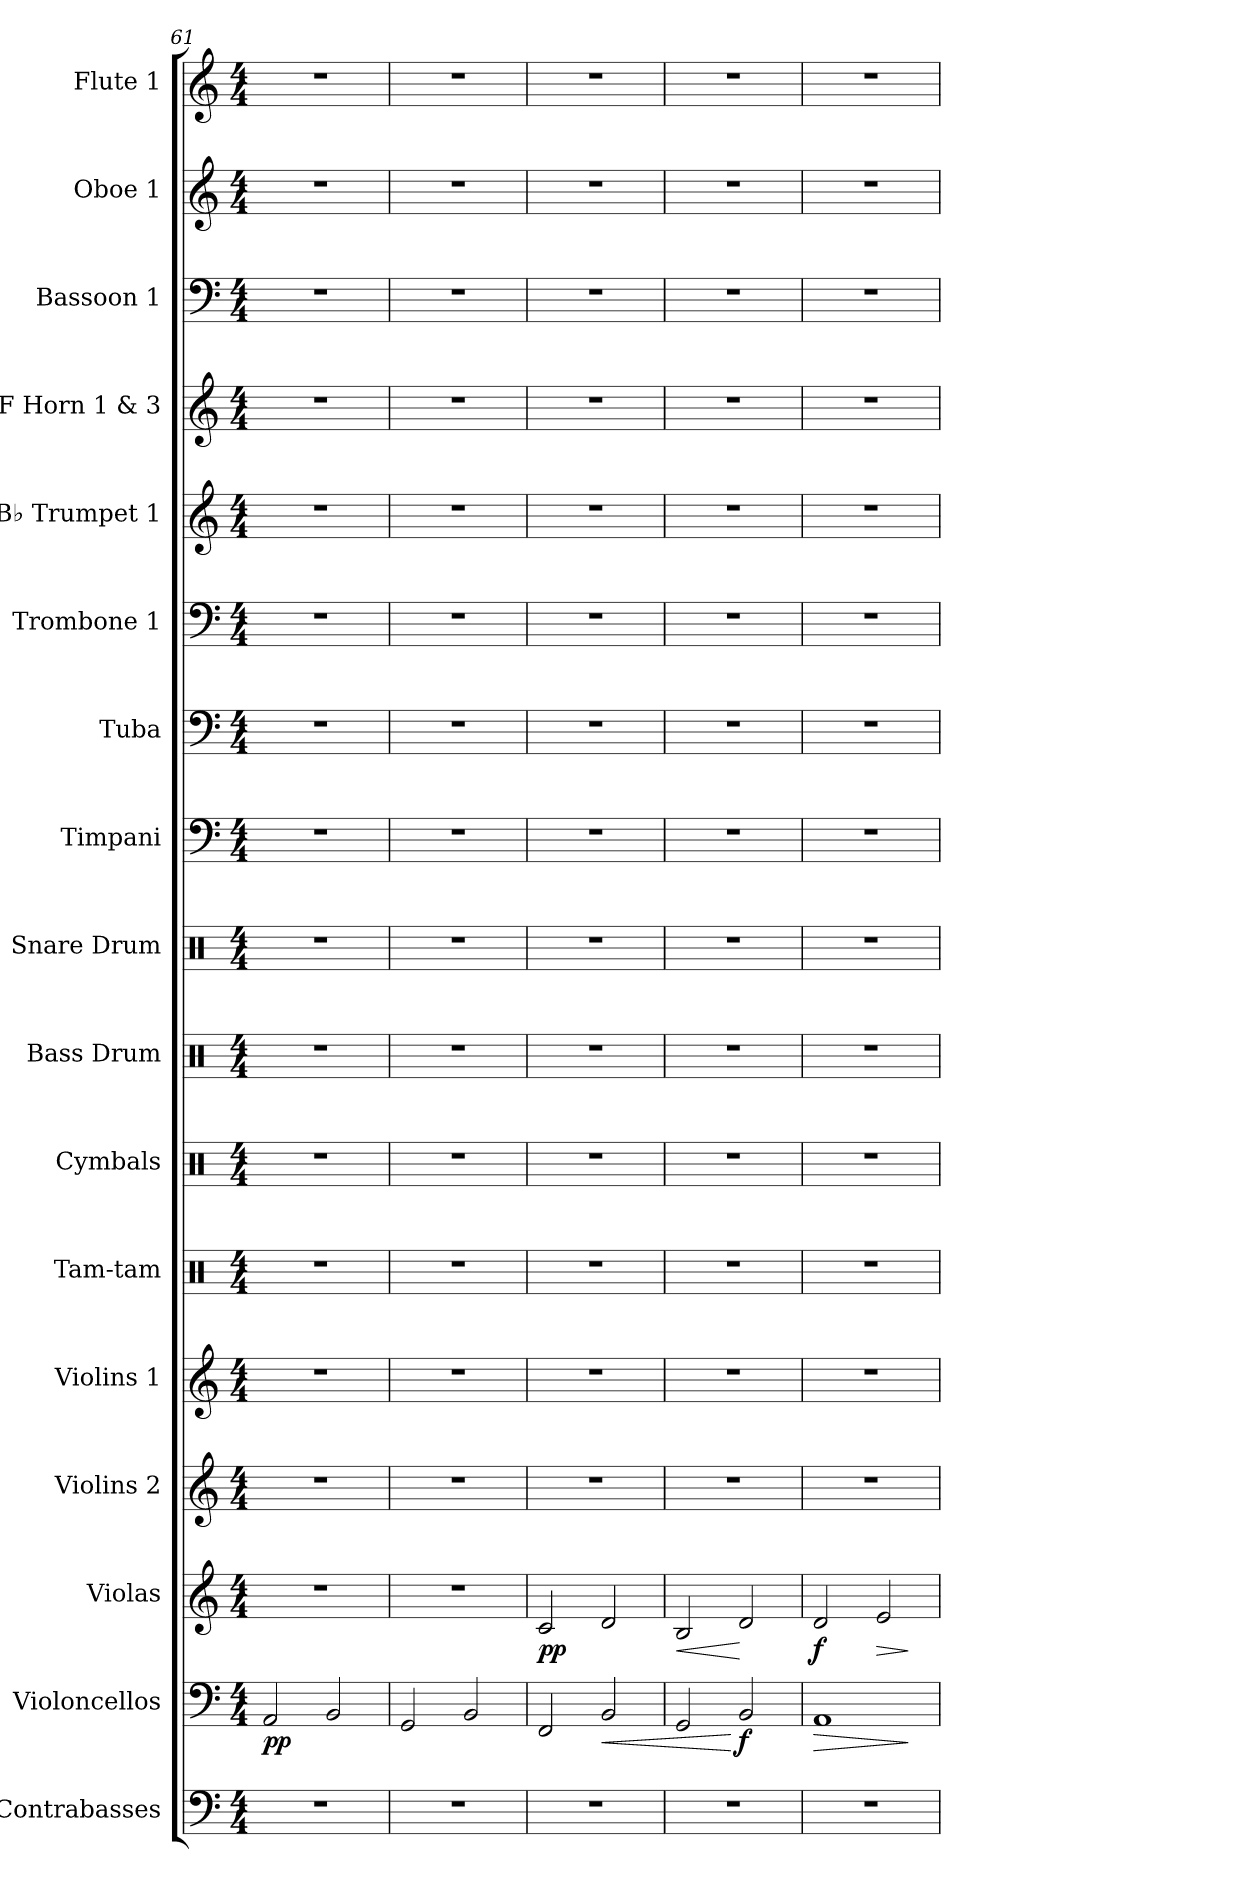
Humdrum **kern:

**kern	**kern	**dynam	**kern	**dynam	**kern	**kern	**kern	**kern	**kern	**kern	**kern	**kern	**kern	**kern	**kern	**kern	**kern	**kern
*part17	*part16	*part16	*part15	*part15	*part14	*part13	*part12	*part11	*part10	*part9	*part8	*part7	*part6	*part5	*part4	*part3	*part2	*part1
*staff17	*staff16	*staff16	*staff15	*staff15	*staff14	*staff13	*staff12	*staff11	*staff10	*staff9	*staff8	*staff7	*staff6	*staff5	*staff4	*staff3	*staff2	*staff1
*I"Contrabasses	*I"Violoncellos	*	*I"Violas	*	*I"Violins 2	*I"Violins 1	*I"Tam-tam	*I"Cymbals	*I"Bass Drum	*I"Snare Drum	*I"Timpani	*I"Tuba	*I"Trombone 1	*I"B♭ Trumpet 1	*I"F Horn 1 &amp; 3	*I"Bassoon 1	*I"Oboe 1	*I"Flute 1
*I'Cbs.	*I'Vcs.	*	*I'Vlas.	*	*I'Vlns. 2	*I'Vlns. 1	*I'T.-t.	*I'Cym.	*I'B. D.	*I'S. D.	*I'Timp.	*I'Tba.	*I'Tbn. 1	*I'B♭ Tpt. 1	*I'F Hn. 1 3	*I'Bsn. 1	*I'Ob. 1	*I'Fl. 1
*clefF4	*clefF4	*	*clefG2	*	*clefG2	*clefG2	*clefX	*clefX	*clefX	*clefX	*clefF4	*clefF4	*clefF4	*clefG2	*clefG2	*clefF4	*clefG2	*clefG2
*ITrd7c12	*	*	*	*	*	*	*	*	*	*	*	*	*	*ITrd1c2	*ITrd4c7	*	*	*
*k[]	*k[]	*	*k[]	*	*k[]	*k[]	*k[]	*k[]	*k[]	*k[]	*k[]	*k[]	*k[]	*k[b-e-]	*k[b-]	*k[]	*k[]	*k[]
*C:	*C:	*	*C:	*	*C:	*C:	*C:	*C:	*C:	*C:	*C:	*C:	*C:	*B-:	*F:	*C:	*C:	*C:
*M4/4	*M4/4	*	*M4/4	*	*M4/4	*M4/4	*M4/4	*M4/4	*M4/4	*M4/4	*M4/4	*M4/4	*M4/4	*M4/4	*M4/4	*M4/4	*M4/4	*M4/4
=61	=61	=61	=61	=61	=61	=61	=61	=61	=61	=61	=61	=61	=61	=61	=61	=61	=61	=61
1r	2AAi/	pp	1r	.	1r	1r	1r	1r	1r	1r	1r	1r	1r	1r	1r	1r	1r	1r
.	2BBi/	.	.	.	.	.	.	.	.	.	.	.	.	.	.	.	.	.
=62	=62	=62	=62	=62	=62	=62	=62	=62	=62	=62	=62	=62	=62	=62	=62	=62	=62	=62
1r	2GGi/	.	1r	.	1r	1r	1r	1r	1r	1r	1r	1r	1r	1r	1r	1r	1r	1r
.	2BBi/	.	.	.	.	.	.	.	.	.	.	.	.	.	.	.	.	.
=63	=63	=63	=63	=63	=63	=63	=63	=63	=63	=63	=63	=63	=63	=63	=63	=63	=63	=63
1r	2FFi/	.	2ci/	pp	1r	1r	1r	1r	1r	1r	1r	1r	1r	1r	1r	1r	1r	1r
!	!	!LO:HP:b	!	!	!	!	!	!	!	!	!	!	!	!	!	!	!	!
.	2BBi/	<	2di/	.	.	.	.	.	.	.	.	.	.	.	.	.	.	.
=64	=64	=64	=64	=64	=64	=64	=64	=64	=64	=64	=64	=64	=64	=64	=64	=64	=64	=64
!	!	!	!	!LO:HP:b	!	!	!	!	!	!	!	!	!	!	!	!	!	!
1r	2GGi/	.	2Bi/	<	1r	1r	1r	1r	1r	1r	1r	1r	1r	1r	1r	1r	1r	1r
.	2BBi/	[ f	2di/	[	.	.	.	.	.	.	.	.	.	.	.	.	.	.
=65	=65	=65	=65	=65	=65	=65	=65	=65	=65	=65	=65	=65	=65	=65	=65	=65	=65	=65
!	!	!LO:HP:b	!	!	!	!	!	!	!	!	!	!	!	!	!	!	!	!
1r	1AAi	>	2di/	f	1r	1r	1r	1r	1r	1r	1r	1r	1r	1r	1r	1r	1r	1r
!	!	!	!	!LO:HP:b	!	!	!	!	!	!	!	!	!	!	!	!	!	!
.	.	.	2ei/	>	.	.	.	.	.	.	.	.	.	.	.	.	.	.
.	.	]	.	]	.	.	.	.	.	.	.	.	.	.	.	.	.	.
=	=	=	=	=	=	=	=	=	=	=	=	=	=	=	=	=	=	=
*-	*-	*-	*-	*-	*-	*-	*-	*-	*-	*-	*-	*-	*-	*-	*-	*-	*-	*-
